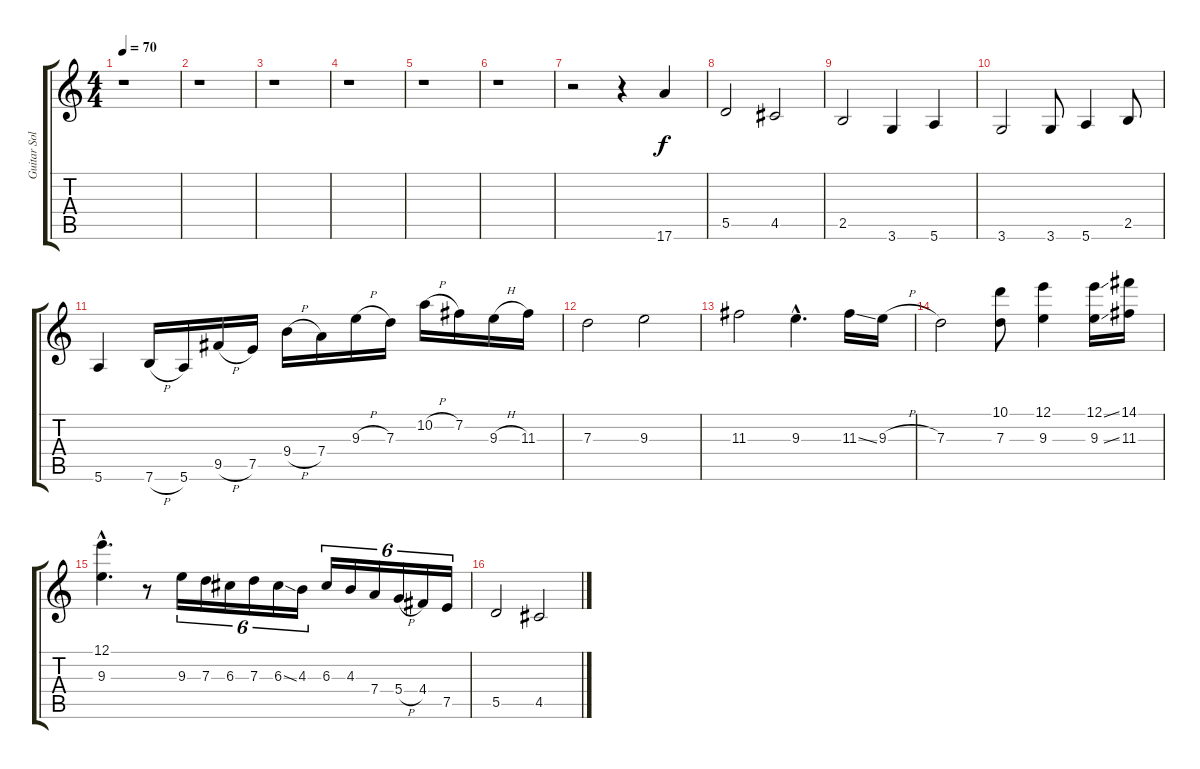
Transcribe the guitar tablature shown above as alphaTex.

\track ("Guitar Solo" "Guitar Sol") {instrument distortionguitar}
\staff {score tabs}
\tuning (E4 B3 G3 D3 A2 E2) {hide}
\ts (4 4)
\tempo 70
\clef g2
\ks c
r.1{dy mp} |
r.1 |
r.1 |
r.1 |
r.1 |
r.1 |
r.2 r.4 17.6.4{dy f} |
5.5.2 4.5.2 |
2.5.2 3.6.4 5.6.4 |
3.6.2 3.6.8 5.6.4 2.5.8 |
5.6.4 7.6{h}.16 5.6.16 9.5{h}.16 7.5.16 9.4{h}.16 7.4.16 9.3{h}.16 7.3.16 10.2{h}.16 7.2.16 9.3{h}.16 11.3.16 |
7.3.2 9.3.2 |
11.3.2 9.3{hac}.4{d} 11.3{ss}.16 9.3{h}.16 |
7.3.2 (10.1 7.3).8 (12.1 9.3).4 (12.1{ss} 9.3{ss}).16 (14.1 11.3).16 |
(12.1{hac} 9.3{hac}).4{d} r.8 9.3.16{tu (6 4)} 7.3.16{tu (6 4)} 6.3.16{tu (6 4)} 7.3.16{tu (6 4)} 6.3{ss}.16{tu (6 4)} 4.3.16{tu (6 4)} 6.3.16{tu (6 4)} 4.3.16{tu (6 4)} 7.4.16{tu (6 4)} 5.4{h}.16{tu (6 4)} 4.4.16{tu (6 4)} 7.5.16{tu (6 4)} |
5.5.2 4.5.2
